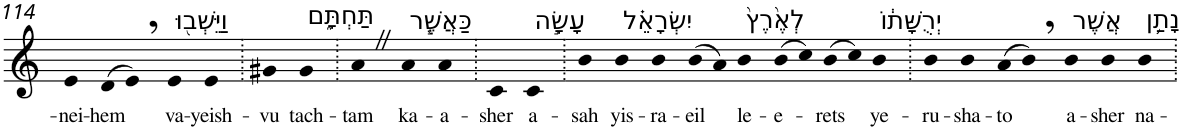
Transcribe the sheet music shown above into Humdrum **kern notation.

**kern	**text
*part1	*part1
*staff1	*staff1
*I"Piano	*
*I'Pno	*
!!LO:PB:g=z
*clefG2	*
*k[]	*
=114	=114
!	!LO:LY:b
4e	-nei-
!	!LO:LY:b
(>8d	-hem
8e,)	.
!LO:TX:a:t=וַיֵּשְׁב֖וּ	!
!	!LO:LY:b
4e	va-
!	!LO:LY:b
4e	-yeish-
=115.	=115.
!	!LO:LY:b
4g#X	-vu
!LO:TX:a:t=תַּחְתָּ֑ם	!
!	!LO:LY:b
4g#	tach-
=116.	=116.
!	!LO:LY:b
4aZ	-tam
!LO:TX:a:t=כַּאֲשֶׁ֧ר	!
!	!LO:LY:b
4a	ka-
!	!LO:LY:b
4a	-a-
=117.	=117.
!	!LO:LY:b
4c	-sher
!LO:TX:a:t=עָשָׂ֣ה	!
!	!LO:LY:b
4c	a-
=118.	=118.
!	!LO:LY:b
4b	-sah
!LO:TX:a:t=יִשְׂרָאֵ֗ל	!
!	!LO:LY:b
4b	yis-
!	!LO:LY:b
4b	-ra-
!	!LO:LY:b
(8b	-eil
8a)	.
!LO:TX:a:t=לְאֶ֙רֶץ֙	!
!	!LO:LY:b
4b	le-
!	!LO:LY:b
(8b	-e-
8cc)	.
!	!LO:LY:b
(8b	-rets
8cc)	.
!LO:TX:a:t=יְרֻשָּׁת֔וֹ	!
!	!LO:LY:b
4b	ye-
=119.	=119.
!	!LO:LY:b
4b	-ru-
!	!LO:LY:b
4b	-sha-
!	!LO:LY:b
(8a	-to
8b,)	.
!LO:TX:a:t=אֲשֶׁר	!
!	!LO:LY:b
4b	a-
!	!LO:LY:b
4b	-sher
!LO:TX:a:t=נָתַ֥ן	!
!	!LO:LY:b
4b	na-
=.	=.
*-	*-
